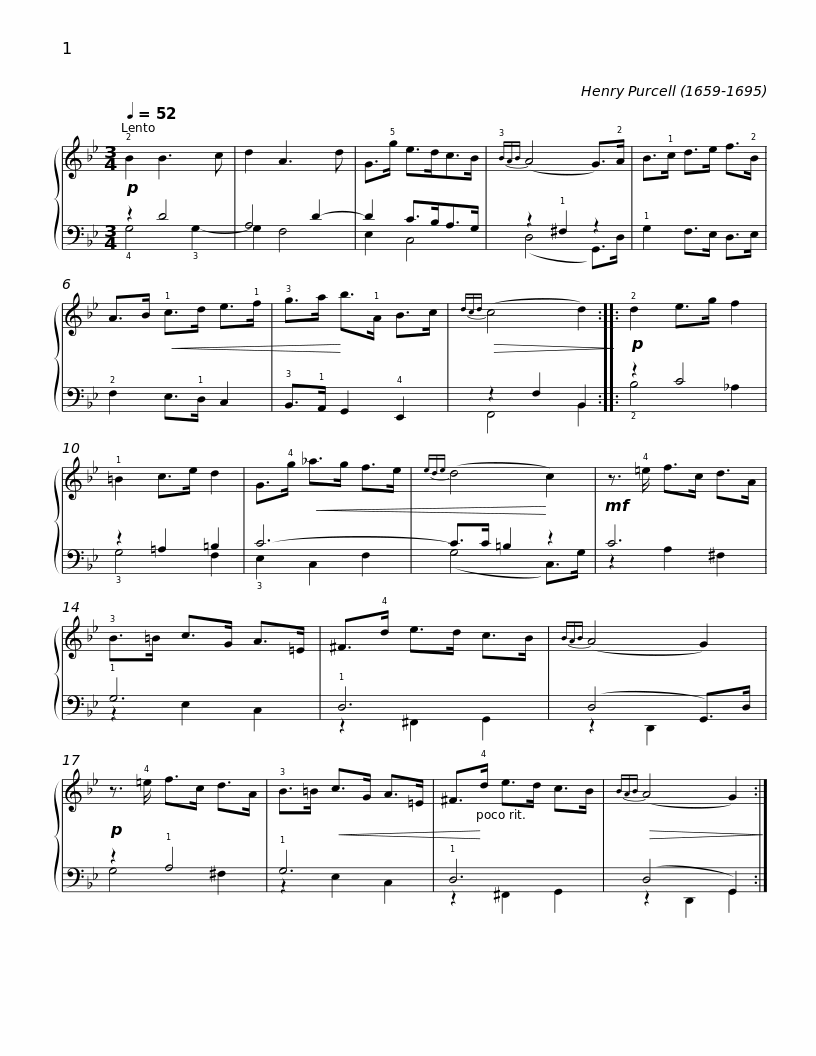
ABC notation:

X:1
%%score { 1 | ( 2 3 ) }
L:1/8
Q:1/4=52
M:3/4
I:linebreak $
K:Bb
V:1 treble
V:2 bass
V:3 bass
V:1
!p! !2!B2 B3 c | d2 A3 d | G>!5!g e>dc>B |{!3!BAB} (A4 G>)!2!A |$ B>!1!c d>e f>!2!B | %5
 A>B!<(! !1!c>d e>!1!f | !3!g>a!<)! b>!1!A B>c |!>(!{dcd} (c4 d2)!>)! ::$!p! !2!d2 e>g f2 | !1!=B2 c>e d2 | %10
 G>!4!g!<(! _a>g f>e |{ede} (d4!<)! c2) |$!mf! z3/2 !4!=e/ f>c d>A | !3!B>=B c>G A>=E | ^F>!4!d e>d c>B | %15
{BAB} (A4 G2) |$!p! z3/2 !4!=e/ f>c d>A | !3!B>=B!<(! c>G A>=E | ^F>!<)!!4!d e>d c>B |!>(!{BAB} (A4 G2)!>)! :| %20
V:2
 z2 D4 | A,4 D2- | D2 C>B,A,>G, | z2 !1!^F,2 z2 |$ !1!G,2 F,>E, D,>E, | %5
 !2!F,2 E,>!1!D, C,2 | !3!B,,>!1!A,, G,,2 !4!E,,2 | z2 F,2 B,,2 ::$ z2 C4 | z2 =A,2 =B,2 | %10
 C6- | C>C =B,2 z2 |$ C6 | !1!G,6 | !1!D,6 | %15
 (D,4 G,,>)D, |$ z2 !1!A,4 | !1!G,6 | !1!D,6 | (D,4 G,,2) :| %20
V:3
 !4!G,4 !3!G,2- | G,2 F,4 | E,2 C,4 | (D,4 G,,>)D, |$ x6 | %5
 x6 | x6 | F,,4 B,,2 ::$ !2!B,4 _A,2 | !3!G,4 F,2 | %10
 !3!E,2 C,2 F,2 | (G,4 C,>)G, |$ z2 A,2 ^F,2 | z2 E,2 C,2 | z2 ^F,,2 G,,2 | %15
 z2 D,,2 x2 |$ G,4 ^F,2 | z2 E,2 C,2 | z2 ^F,,2 G,,2 | z2 D,,2 G,,2 :| %20
